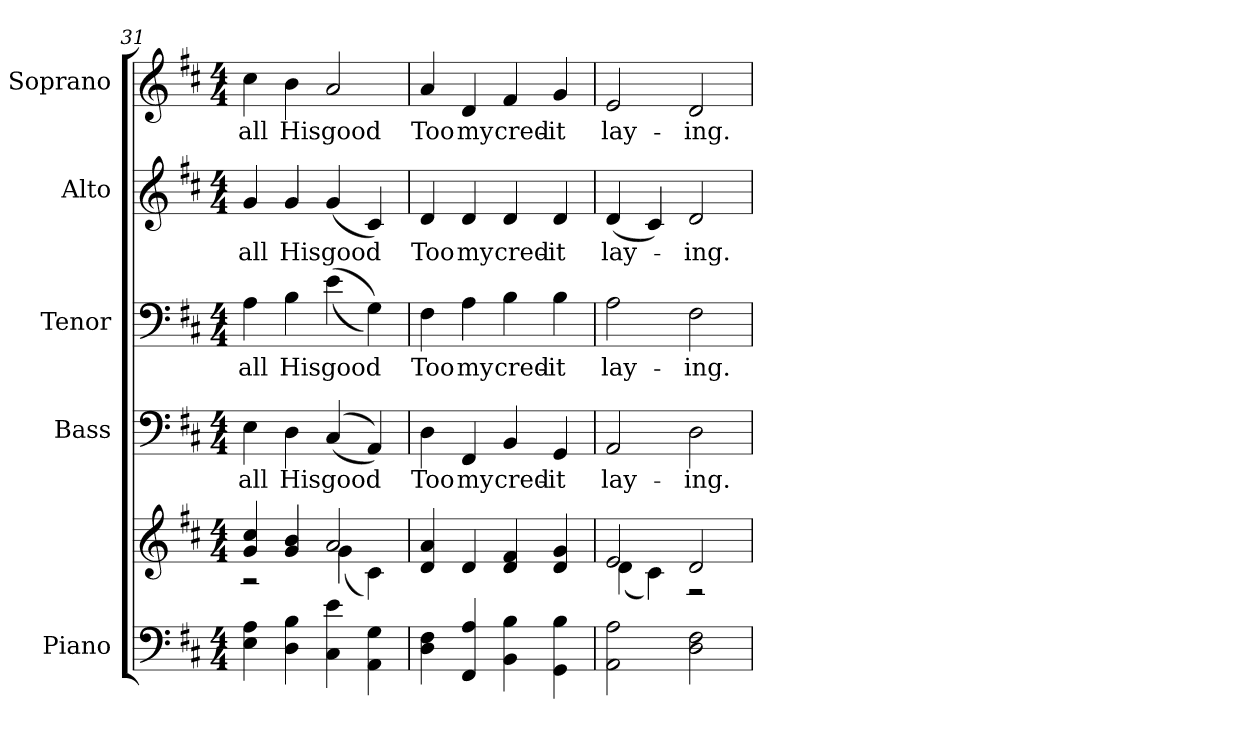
**kern	**kern	**kern	**text	**kern	**text	**kern	**text	**kern	**text
*part5	*part5	*part4	*part4	*part3	*part3	*part2	*part2	*part1	*part1
*staff6	*staff5	*staff4	*staff4	*staff3	*staff3	*staff2	*staff2	*staff1	*staff1
*I"Piano	*	*I"Bass	*	*I"Tenor	*	*I"Alto	*	*I"Soprano	*
*I'Pno.	*	*I'B.	*	*I'T.	*	*I'A.	*	*I'S.	*
!!LO:PB:g=z
*clefF4	*clefG2	*clefF4	*	*clefF4	*	*clefG2	*	*clefG2	*
*k[f#c#]	*k[f#c#]	*k[f#c#]	*	*k[f#c#]	*	*k[f#c#]	*	*k[f#c#]	*
*D:	*D:	*D:	*	*D:	*	*D:	*	*D:	*
*M4/4	*M4/4	*M4/4	*	*M4/4	*	*M4/4	*	*M4/4	*
=31	=31	=31	=31	=31	=31	=31	=31	=31	=31
*	*^	*	*	*	*	*	*	*	*
!	!	!	!	!LO:LY:b:color=#000000	!	!	!	!	!	!
!	!	!	!	!	!	!LO:LY:b:color=#000000	!	!	!	!
!	!	!	!	!	!	!	!	!LO:LY:b:color=#000000	!	!
!	!	!	!	!	!	!	!	!	!	!LO:LY:b:color=#000000
4Ei\ 4Ai	4gi/ 4cc#i	2r	4Ei\	all	4Ai\	all	4gi/	all	4cc#i\	all
!	!	!	!	!LO:LY:b:color=#000000	!	!	!	!	!	!
!	!	!	!	!	!	!LO:LY:b:color=#000000	!	!	!	!
!	!	!	!	!	!	!	!	!LO:LY:b:color=#000000	!	!
!	!	!	!	!	!	!	!	!	!	!LO:LY:b:color=#000000
4Di\ 4Bi	4gi/ 4bi	.	4Di\	His	4Bi\	His	4gi/	His	4bi\	His
!	!	!	!	!LO:LY:b:color=#000000	!	!	!	!	!	!
!	!	!	!	!	!	!LO:LY:b:color=#000000	!	!	!	!
!	!	!	!	!	!	!	!	!LO:LY:b:color=#000000	!	!
!	!	!	!	!	!	!	!	!	!	!LO:LY:b:color=#000000
4C#i\ 4ei	2ai/	(4gi\	((4C#i/	good	((4ei\	good	(4gi/	good	2ai/	good
4AAi\ 4Gi	.	4c#i\)	4AAi/))	.	4Gi\))	.	4c#i/)	.	.	.
*	*v	*v	*	*	*	*	*	*	*	*
=32	=32	=32	=32	=32	=32	=32	=32	=32	=32
*	*^	*	*	*	*	*	*	*	*
!	!	!	!	!LO:LY:b:color=#000000	!	!	!	!	!	!
*	*v	*v	*	*	*	*	*	*	*	*
*	*^	*	*	*	*	*	*	*	*
!	!	!	!	!	!	!LO:LY:b:color=#000000	!	!	!	!
*	*v	*v	*	*	*	*	*	*	*	*
*	*^	*	*	*	*	*	*	*	*
!	!	!	!	!	!	!	!	!LO:LY:b:color=#000000	!	!
*	*v	*v	*	*	*	*	*	*	*	*
*	*^	*	*	*	*	*	*	*	*
!	!	!	!	!	!	!	!	!	!	!LO:LY:b:color=#000000
*	*v	*v	*	*	*	*	*	*	*	*
4Di\ 4F#i	4di/ 4ai	4Di\	Too	4F#i\	Too	4di/	Too	4ai/	Too
!	!	!	!LO:LY:b:color=#000000	!	!	!	!	!	!
!	!	!	!	!	!LO:LY:b:color=#000000	!	!	!	!
!	!	!	!	!	!	!	!LO:LY:b:color=#000000	!	!
!	!	!	!	!	!	!	!	!	!LO:LY:b:color=#000000
4FF#i/ 4Ai	4di/	4FF#i/	my	4Ai\	my	4di/	my	4di/	my
!	!	!	!LO:LY:b:color=#000000	!	!	!	!	!	!
!	!	!	!	!	!LO:LY:b:color=#000000	!	!	!	!
!	!	!	!	!	!	!	!LO:LY:b:color=#000000	!	!
!	!	!	!	!	!	!	!	!	!LO:LY:b:color=#000000
4BBi\ 4Bi	4di/ 4f#i	4BBi/	cred-	4Bi\	cred-	4di/	cred-	4f#i/	cred-
!	!	!	!LO:LY:b:color=#000000	!	!	!	!	!	!
!	!	!	!	!	!LO:LY:b:color=#000000	!	!	!	!
!	!	!	!	!	!	!	!LO:LY:b:color=#000000	!	!
!	!	!	!	!	!	!	!	!	!LO:LY:b:color=#000000
4GGi\ 4Bi	4di/ 4gi	4GGi/	-it	4Bi\	-it	4di/	-it	4gi/	-it
!!LO:PB:g=z
=33	=33	=33	=33	=33	=33	=33	=33	=33	=33
*	*^	*	*	*	*	*	*	*	*
!	!	!	!	!LO:LY:b:color=#000000	!	!	!	!	!	!
!	!	!	!	!	!	!LO:LY:b:color=#000000	!	!	!	!
!	!	!	!	!	!	!	!	!LO:LY:b:color=#000000	!	!
!	!	!	!	!	!	!	!	!	!	!LO:LY:b:color=#000000
2AAi\ 2Ai	2ei/	(4di\	2AAi/	lay-	2Ai\	lay-	(4di/	lay-	2ei/	lay-
.	.	4c#i\)	.	.	.	.	4c#i/)	.	.	.
!	!	!	!	!LO:LY:b:color=#000000	!	!	!	!	!	!
!	!	!	!	!	!	!LO:LY:b:color=#000000	!	!	!	!
!	!	!	!	!	!	!	!	!LO:LY:b:color=#000000	!	!
!	!	!	!	!	!	!	!	!	!	!LO:LY:b:color=#000000
2Di\ 2F#i	2di/	2r	2Di\	-ing.	2F#i\	-ing.	2di/	-ing.	2di/	-ing.
*	*v	*v	*	*	*	*	*	*	*	*
=	=	=	=	=	=	=	=	=	=
*-	*-	*-	*-	*-	*-	*-	*-	*-	*-
